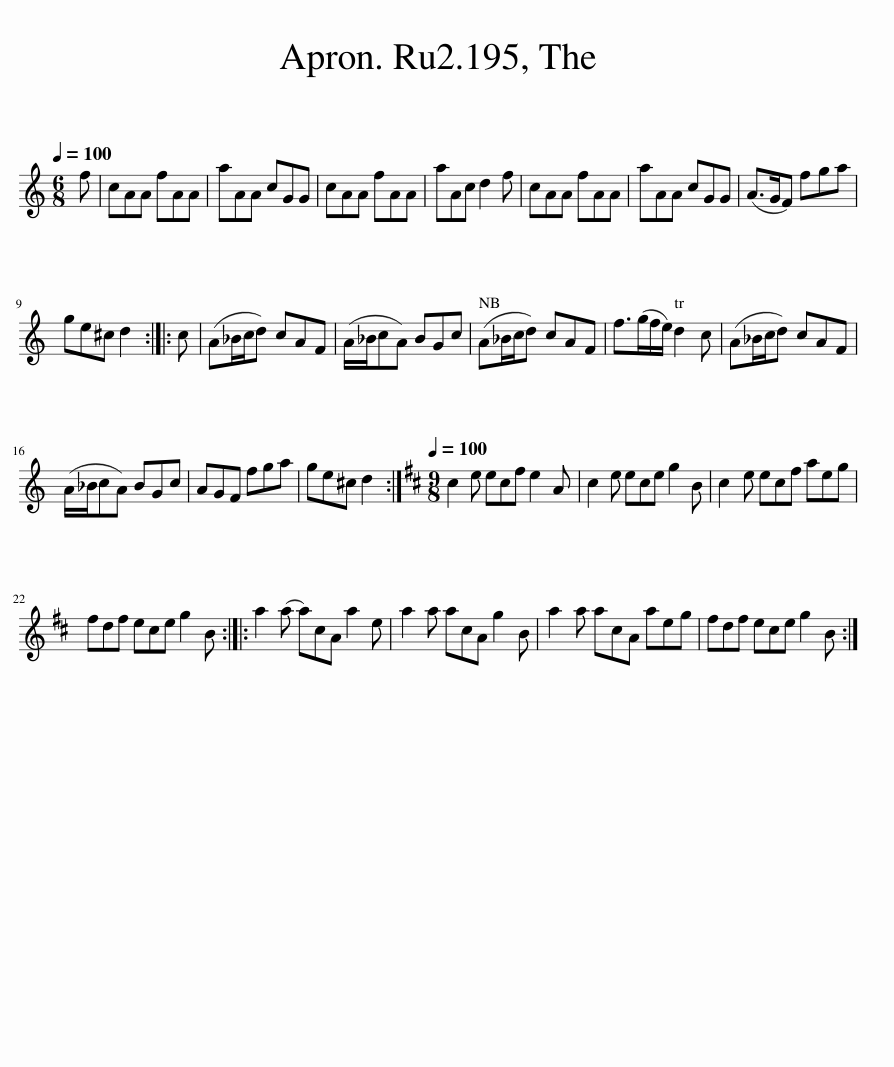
X:1
L:1/8
Q:1/4=100
M:6/8
I:linebreak $
K:C
V:1 treble
V:1
 f | cAA fAA | aAA cGG | cAA fAA | aAc d2 f | %5
 cAA fAA | aAA cGG | (A>GF) fga |$ ge^c d2 :: c | %10
 (A_B/c/d) cAF | (A/_B/cA) BGc | (A_B/c/d) cAF | f>(gf/e/) d2 c | (A_B/c/d) cAF |$ %15
 (A/_B/cA) BGc | AGF fga | ge^c d2 :|[K:D][M:9/8][Q:1/4=100] c2 e ecf e2 A | c2 e ece g2 B | %20
 c2 e ecf aeg |$ fdf ece g2 B :: a2 (a a)cA a2 e | a2 a acA g2 B | a2 a acA aeg | %25
 fdf ece g2 B :| %26
